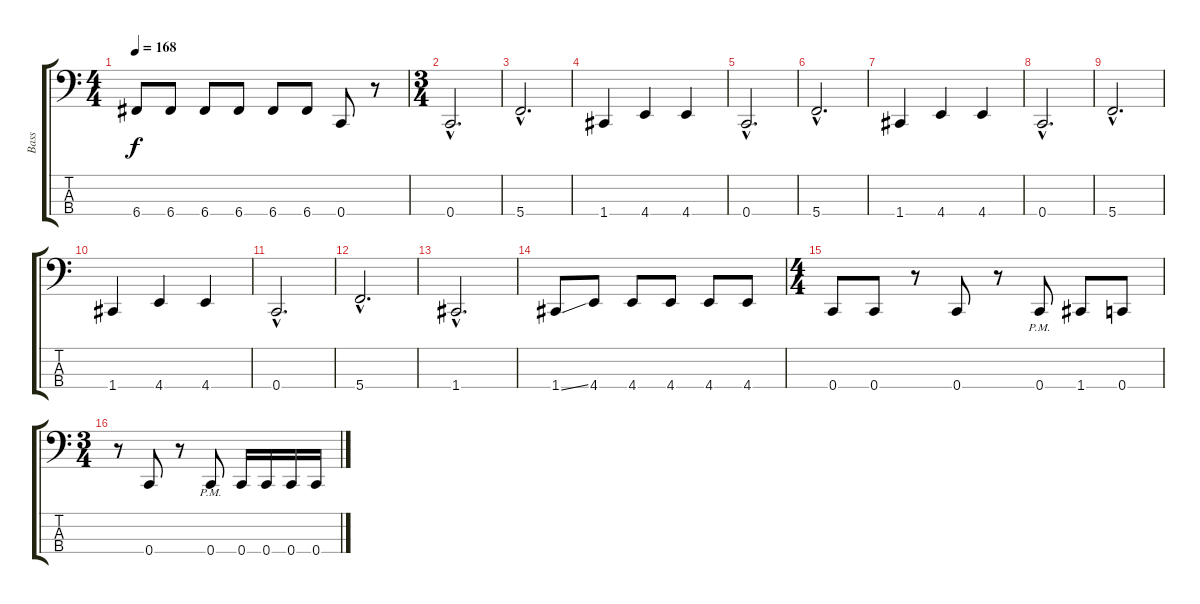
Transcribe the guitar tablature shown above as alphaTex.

\track ("Bass" "Bass") {instrument electricbasspick}
\staff {score tabs}
\tuning (F2 C2 G1 C1) {hide}
\ts (4 4)
\tempo 168
\clef f4
\ks c
6.4.8{dy f} 6.4.8 6.4.8 6.4.8 6.4.8 6.4.8 0.4.8 r.8 |
\ts (3 4)
0.4{hac}.2{d} |
5.4{hac}.2{d} |
1.4.4 4.4.4 4.4.4 |
0.4{hac}.2{d} |
5.4{hac}.2{d} |
1.4.4 4.4.4 4.4.4 |
0.4{hac}.2{d} |
5.4{hac}.2{d} |
1.4.4 4.4.4 4.4.4 |
0.4{hac}.2{d} |
5.4{hac}.2{d} |
1.4{hac}.2{d} |
1.4{ss}.8 4.4.8 4.4.8 4.4.8 4.4.8 4.4.8 |
\ts (4 4)
0.4.8 0.4.8 r.8 0.4.8 r.8 0.4{pm}.8 1.4.8 0.4.8 |
\ts (3 4)
r.8 0.4.8 r.8 0.4{pm}.8 0.4.16 0.4.16 0.4.16 0.4.16
